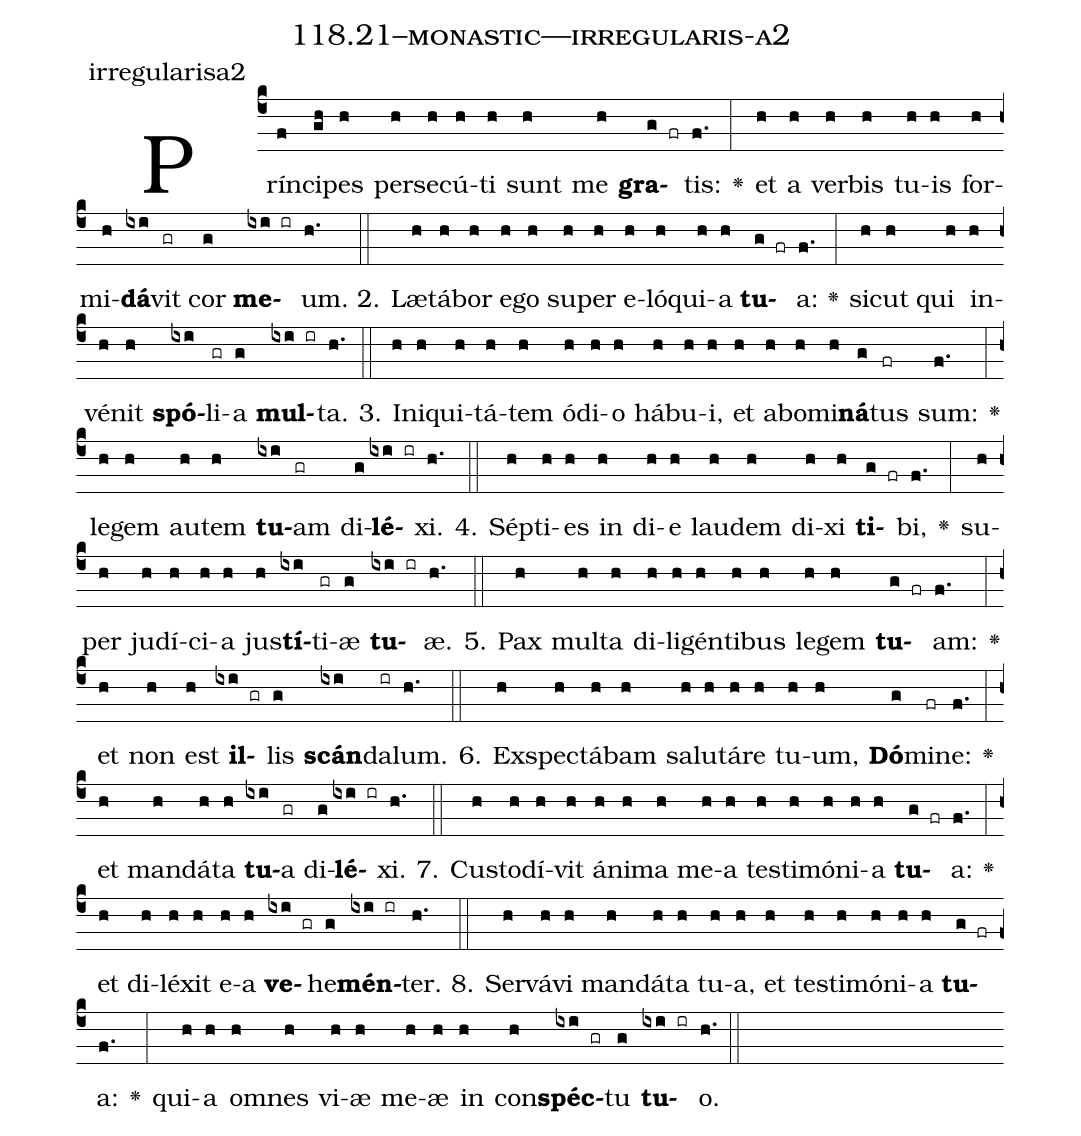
name: 118.21--monastic---irregularis-a2;
annotation: irregularisa2;
%%
(c4)Prín(f)ci(gh)pes(h) per(h)se(h)cú(h)ti(h) sunt(h) me(h) <b>gra</b>(g fr)tis:(f.) <v>\greheightstar</v>(:) et(h) a(h) ver(h)bis(h) tu(h)is(h) for(h)mi(h)<b>dá</b>(ixi)vit(gr) cor(g) <b>me</b>(ixi ir)um.(h.) (::)
2. Læ(h)tá(h)bor(h) e(h)go(h) su(h)per(h) e(h)ló(h)qui(h)a(h) <b>tu</b>(g fr)a:(f.) <v>\greheightstar</v>(:) sic(h)ut(h) qui(h) in(h)vé(h)nit(h) <b>spó</b>(ixi)li(gr)a(g) <b>mul</b>(ixi ir)ta.(h.) (::)
3. In(h)i(h)qui(h)tá(h)tem(h) ó(h)di(h)o(h) há(h)bu(h)i,(h) et(h) ab(h)o(h)mi(h)<b>ná</b>(g)tus(fr) sum:(f.) <v>\greheightstar</v>(:) le(h)gem(h) au(h)tem(h) <b>tu</b>(ixi)am(gr) di(g)<b>lé</b>(ixi ir)xi.(h.) (::)
4. Sép(h)ti(h)es(h) in(h) di(h)e(h) lau(h)dem(h) di(h)xi(h) <b>ti</b>(g fr)bi,(f.) <v>\greheightstar</v>(:) su(h)per(h) ju(h)dí(h)ci(h)a(h) jus(h)<b>tí</b>(ixi)ti(gr)æ(g) <b>tu</b>(ixi ir)æ.(h.) (::)
5. Pax(h) mul(h)ta(h) di(h)li(h)gén(h)ti(h)bus(h) le(h)gem(h) <b>tu</b>(g fr)am:(f.) <v>\greheightstar</v>(:) et(h) non(h) est(h) <b>il</b>(ixi gr)lis(g) <b>scán</b>(ixi)da(ir)lum.(h.) (::)
6. Ex(h)spec(h)tá(h)bam(h) sa(h)lu(h)tá(h)re(h) tu(h)um,(h) <b>Dó</b>(g)mi(fr)ne:(f.) <v>\greheightstar</v>(:) et(h) man(h)dá(h)ta(h) <b>tu</b>(ixi)a(gr) di(g)<b>lé</b>(ixi ir)xi.(h.) (::)
7. Cus(h)to(h)dí(h)vit(h) á(h)ni(h)ma(h) me(h)a(h) tes(h)ti(h)mó(h)ni(h)a(h) <b>tu</b>(g fr)a:(f.) <v>\greheightstar</v>(:) et(h) di(h)lé(h)xit(h) e(h)a(h) <b>ve</b>(ixi gr)he(g)<b>mén</b>(ixi ir)ter.(h.) (::)
8. Ser(h)vá(h)vi(h) man(h)dá(h)ta(h) tu(h)a,(h) et(h) tes(h)ti(h)mó(h)ni(h)a(h) <b>tu</b>(g fr)a:(f.) <v>\greheightstar</v>(:) qui(h)a(h) om(h)nes(h) vi(h)æ(h) me(h)æ(h) in(h) con(h)<b>spéc</b>(ixi gr)tu(g) <b>tu</b>(ixi ir)o.(h.) (::)
